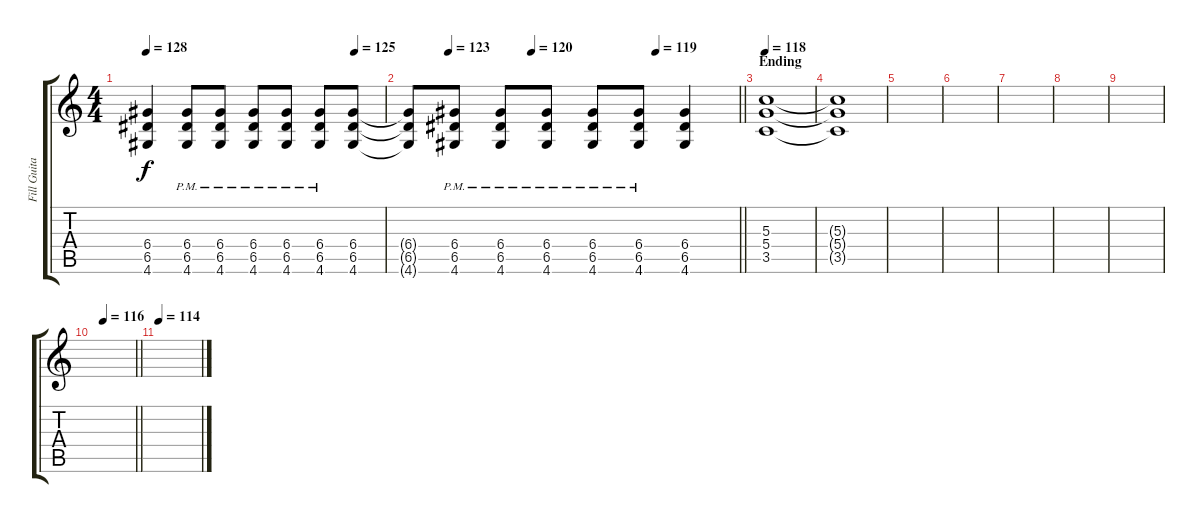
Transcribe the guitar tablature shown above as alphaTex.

\track ("Fill Guitar" "Fill Guita") {instrument overdrivenguitar}
\staff {score tabs}
\tuning (E4 B3 G3 D3 A2 E2) {hide}
\ts (4 4)
\tempo 128
\tempo (125 0.875)
\clef g2
\ks c
(6.4 6.5 4.6).4{dy f} (6.4{pm} 6.5{pm} 4.6{pm}).8 (6.4{pm} 6.5{pm} 4.6{pm}).8 (6.4{pm} 6.5{pm} 4.6{pm}).8 (6.4{pm} 6.5{pm} 4.6{pm}).8 (6.4{pm} 6.5{pm} 4.6{pm}).8 (6.4 6.5 4.6).8 |
\tempo (123 0.125)
\tempo (120 0.375)
\tempo (119 0.75)
\barLineRight lightlight
(6.4{t} 6.5{t} 4.6{t}).8 (6.4{pm} 6.5{pm} 4.6{pm}).8 (6.4{pm} 6.5{pm} 4.6{pm}).8 (6.4{pm} 6.5{pm} 4.6{pm}).8 (6.4{pm} 6.5{pm} 4.6{pm}).8 (6.4{pm} 6.5{pm} 4.6{pm}).8 (6.4 6.5 4.6).4 |
\section ("" "Ending")
\tempo 118
(5.3 5.4 3.5).1{volume 9} |
(5.3{t} 5.4{t} 3.5{t}).1 |
|
|
|
|
|
\tempo (116 0.25)
\barLineRight lightlight
|
\tempo 114
